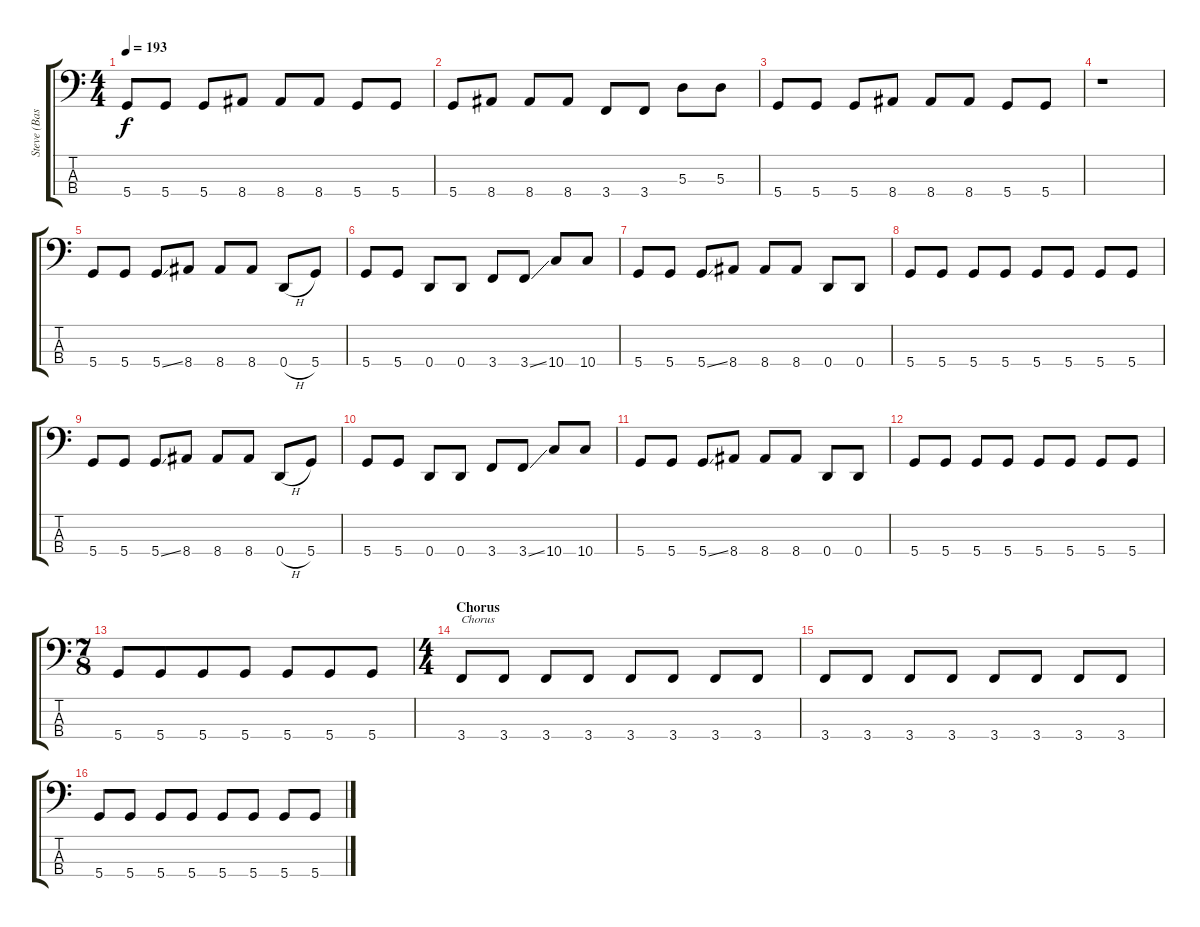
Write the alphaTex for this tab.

\track ("Steve (Bass)" "Steve (Bas") {instrument fretlessbass}
\staff {score tabs}
\tuning (G2 D2 A1 D1) {hide}
\ts (4 4)
\tempo 193
\clef f4
\ks c
5.4.8{dy f} 5.4.8 5.4.8 8.4.8 8.4.8 8.4.8 5.4.8 5.4.8 |
5.4.8 8.4.8 8.4.8 8.4.8 3.4.8 3.4.8 5.3.8 5.3.8 |
5.4.8 5.4.8 5.4.8 8.4.8 8.4.8 8.4.8 5.4.8 5.4.8 |
r.1 |
5.4.8 5.4.8 5.4{ss}.8 8.4.8 8.4.8 8.4.8 0.4{h}.8 5.4.8 |
5.4.8 5.4.8 0.4.8 0.4.8 3.4.8 3.4{ss}.8 10.4.8 10.4.8 |
5.4.8 5.4.8 5.4{ss}.8 8.4.8 8.4.8 8.4.8 0.4.8 0.4.8 |
5.4.8 5.4.8 5.4.8 5.4.8 5.4.8 5.4.8 5.4.8 5.4.8 |
5.4.8 5.4.8 5.4{ss}.8 8.4.8 8.4.8 8.4.8 0.4{h}.8 5.4.8 |
5.4.8 5.4.8 0.4.8 0.4.8 3.4.8 3.4{ss}.8 10.4.8 10.4.8 |
5.4.8 5.4.8 5.4{ss}.8 8.4.8 8.4.8 8.4.8 0.4.8 0.4.8 |
5.4.8 5.4.8 5.4.8 5.4.8 5.4.8 5.4.8 5.4.8 5.4.8 |
\ts (7 8)
5.4.8 5.4.8 5.4.8 5.4.8 5.4.8 5.4.8 5.4.8 |
\ts (4 4)
\section ("" "Chorus")
3.4.8{txt "Chorus"} 3.4.8 3.4.8 3.4.8 3.4.8 3.4.8 3.4.8 3.4.8 |
3.4.8 3.4.8 3.4.8 3.4.8 3.4.8 3.4.8 3.4.8 3.4.8 |
5.4.8 5.4.8 5.4.8 5.4.8 5.4.8 5.4.8 5.4.8 5.4.8
